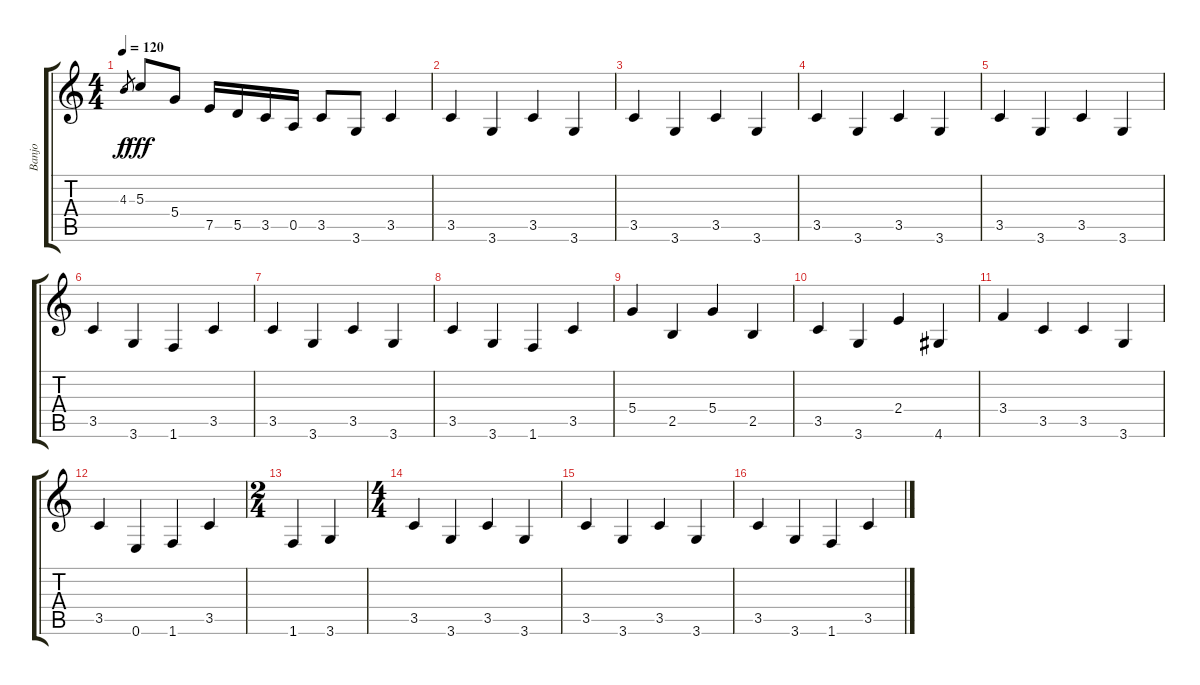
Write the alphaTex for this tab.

\track ("Banjo" "Banjo") {instrument banjo}
\staff {score tabs}
\tuning (E4 B3 G3 D3 A2 E2) {hide}
\displaytranspose 12
\ts (4 4)
\tempo 120
\clef g2
\ks c
4.3.8{gr dy f instrument banjo} 5.3.8{dy fff} 5.4.8 7.5.16 5.5.16 3.5.16 0.5.16 3.5.8 3.6.8 3.5.4 |
3.5.4 3.6.4 3.5.4 3.6.4 |
3.5.4 3.6.4 3.5.4 3.6.4 |
3.5.4 3.6.4 3.5.4 3.6.4 |
3.5.4 3.6.4 3.5.4 3.6.4 |
3.5.4 3.6.4 1.6.4 3.5.4 |
3.5.4 3.6.4 3.5.4 3.6.4 |
3.5.4 3.6.4 1.6.4 3.5.4 |
5.4.4 2.5.4 5.4.4 2.5.4 |
3.5.4 3.6.4 2.4.4 4.6.4 |
3.4.4 3.5.4 3.5.4 3.6.4 |
3.5.4 0.6.4 1.6.4 3.5.4 |
\ts (2 4)
1.6.4 3.6.4 |
\ts (4 4)
3.5.4 3.6.4 3.5.4 3.6.4 |
3.5.4 3.6.4 3.5.4 3.6.4 |
3.5.4 3.6.4 1.6.4 3.5.4
